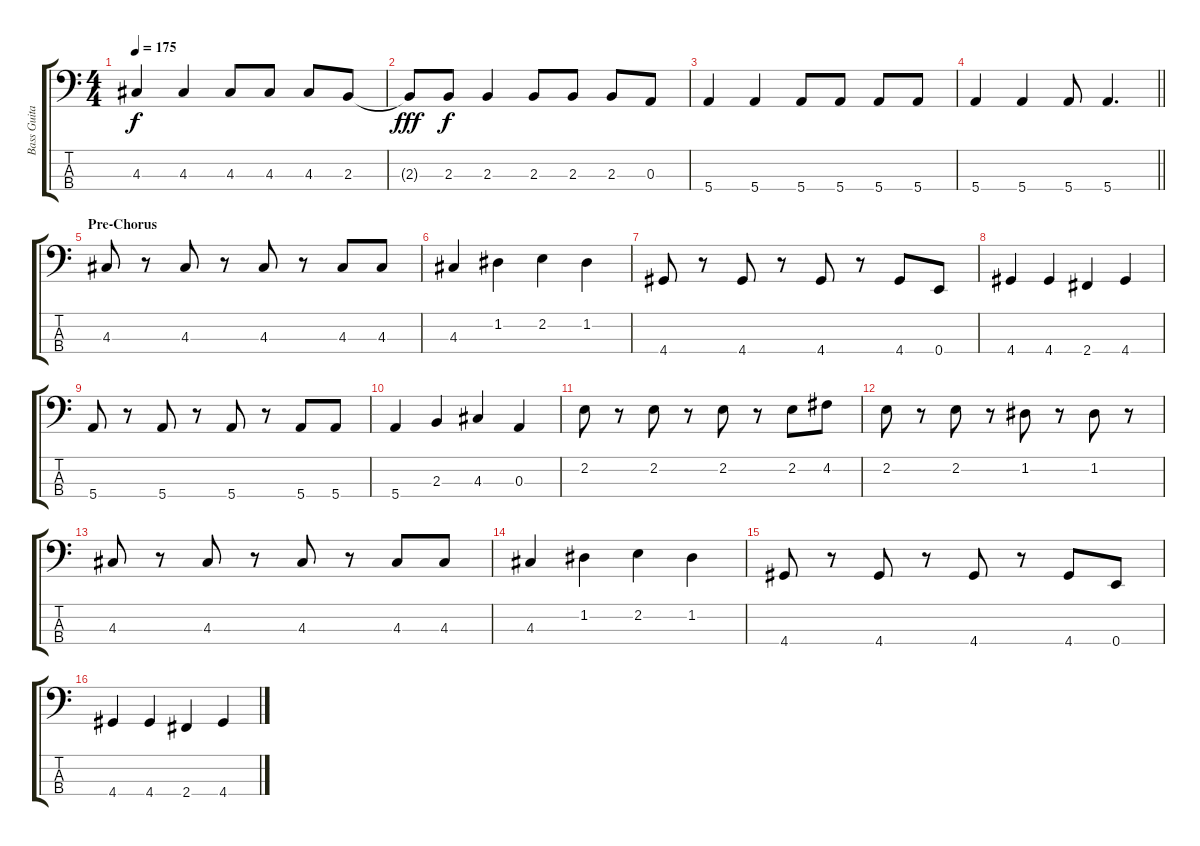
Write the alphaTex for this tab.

\track ("Bass Guitar" "Bass Guita") {instrument electricbassfinger}
\staff {score tabs}
\tuning (G2 D2 A1 E1) {hide}
\ts (4 4)
\tempo 175
\clef f4
\ks c
4.3.4{dy f} 4.3.4 4.3.8 4.3.8 4.3.8 2.3.8 |
2.3{t}.8{dy fff} 2.3.8{dy f} 2.3.4 2.3.8 2.3.8 2.3.8 0.3.8 |
5.4.4 5.4.4 5.4.8 5.4.8 5.4.8 5.4.8 |
\barLineRight lightlight
5.4.4 5.4.4 5.4.8 5.4.4{d} |
\section ("" "Pre-Chorus")
4.3.8 r.8 4.3.8 r.8 4.3.8 r.8 4.3.8 4.3.8 |
4.3.4 1.2.4 2.2.4 1.2.4 |
4.4.8 r.8 4.4.8 r.8 4.4.8 r.8 4.4.8 0.4.8 |
4.4.4 4.4.4 2.4.4 4.4.4 |
5.4.8 r.8 5.4.8 r.8 5.4.8 r.8 5.4.8 5.4.8 |
5.4.4 2.3.4 4.3.4 0.3.4 |
2.2.8 r.8 2.2.8 r.8 2.2.8 r.8 2.2.8 4.2.8 |
2.2.8 r.8 2.2.8 r.8 1.2.8 r.8 1.2.8 r.8 |
4.3.8 r.8 4.3.8 r.8 4.3.8 r.8 4.3.8 4.3.8 |
4.3.4 1.2.4 2.2.4 1.2.4 |
4.4.8 r.8 4.4.8 r.8 4.4.8 r.8 4.4.8 0.4.8 |
4.4.4 4.4.4 2.4.4 4.4.4
